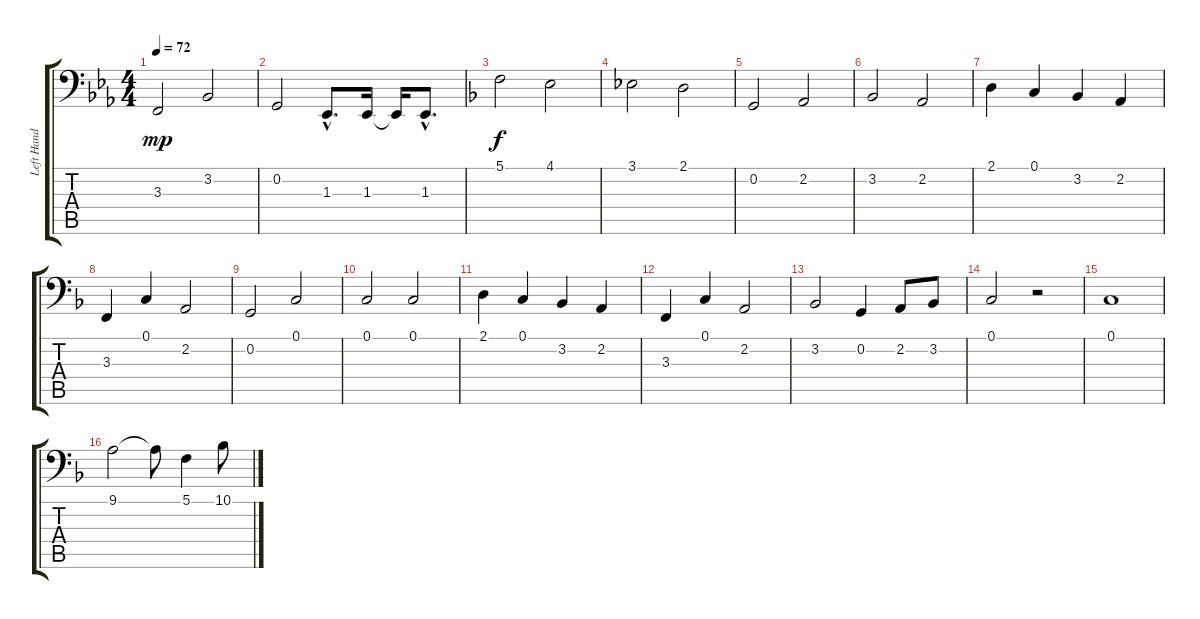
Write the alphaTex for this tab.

\track ("Left Hand" "Left Hand") {instrument brightacousticpiano}
\staff {score tabs}
\tuning (C3 G2 D2 A1 E1 B0) {hide}
\ts (4 4)
\tempo 72
\clef f4
\ks eb
3.3.2{dy mp} 3.2.2 |
0.2.2 1.3{hac}.8{d} 1.3.16 1.3{t}.16 1.3{hac}.8{d} |
\ks f
5.1.2{dy f} 4.1.2 |
3.1.2 2.1.2 |
0.2.2 2.2.2 |
3.2.2 2.2.2 |
2.1.4 0.1.4 3.2.4 2.2.4 |
3.3.4 0.1.4 2.2.2 |
0.2.2 0.1.2 |
0.1.2 0.1.2 |
2.1.4 0.1.4 3.2.4 2.2.4 |
3.3.4 0.1.4 2.2.2 |
3.2.2 0.2.4 2.2.8 3.2.8 |
0.1.2 r.2 |
0.1.1 |
9.1.2 9.1{t}.8 5.1.4 10.1.8
